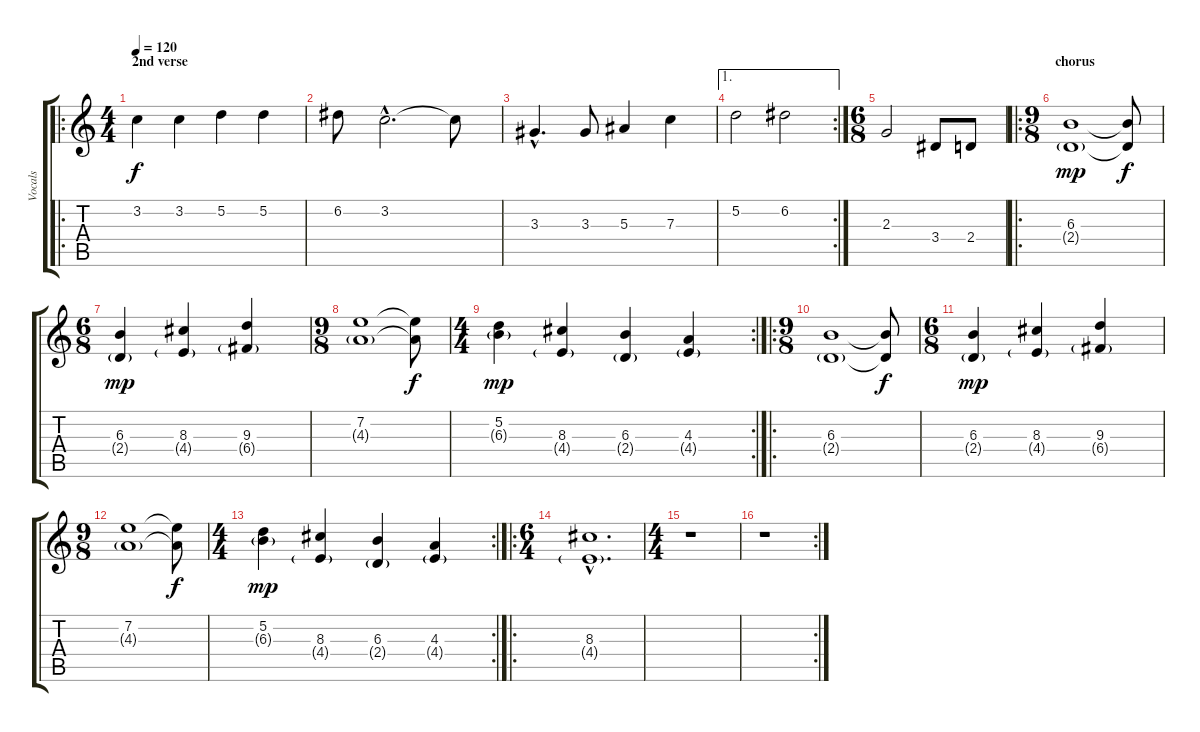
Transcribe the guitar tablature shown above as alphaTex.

\track ("Vocals" "Vocals") {instrument ocarina}
\staff {score tabs}
\tuning (D5 A4 F4 C4 G3 D3) {hide}
\ro
\ts (4 4)
\section ("" "2nd verse")
\tempo 120
\clef g2
\ks c
3.2.4{dy f} 3.2.4 5.2.4 5.2.4 |
6.2.8 3.2{hac}.2{d} 3.2{t}.8 |
3.3{hac}.4{d} 3.3.8 5.3.4 7.3.4 |
\ae 1
\rc 2
5.2.2 6.2.2 |
\ts (6 8)
2.3.2 3.4.8 2.4.8 |
\ro
\ts (9 8)
\section ("" "chorus")
(6.3 2.4{g}).1{dy mp} (6.3{t} 2.4{t}).8{dy f} |
\ts (6 8)
(6.3 2.4{g}).4{dy mp} (8.3 4.4{g}).4 (9.3 6.4{g}).4 |
\ts (9 8)
(7.2 4.3{g}).1 (7.2{t} 4.3{t}).8{dy f} |
\rc 2
\ts (4 4)
(5.2 6.3{g}).4{dy mp} (8.3 4.4{g}).4 (6.3 2.4{g}).4 (4.3 4.4{g}).4 |
\ro
\ts (9 8)
(6.3 2.4{g}).1 (6.3{t} 2.4{t}).8{dy f} |
\ts (6 8)
(6.3 2.4{g}).4{dy mp} (8.3 4.4{g}).4 (9.3 6.4{g}).4 |
\ts (9 8)
(7.2 4.3{g}).1 (7.2{t} 4.3{t}).8{dy f} |
\rc 2
\ts (4 4)
(5.2 6.3{g}).4{dy mp} (8.3 4.4{g}).4 (6.3 2.4{g}).4 (4.3 4.4{g}).4 |
\ro
\ts (6 4)
(8.3{hac} 4.4{g hac}).1{d} |
\ts (4 4)
r.1 |
\rc 2
r.1
